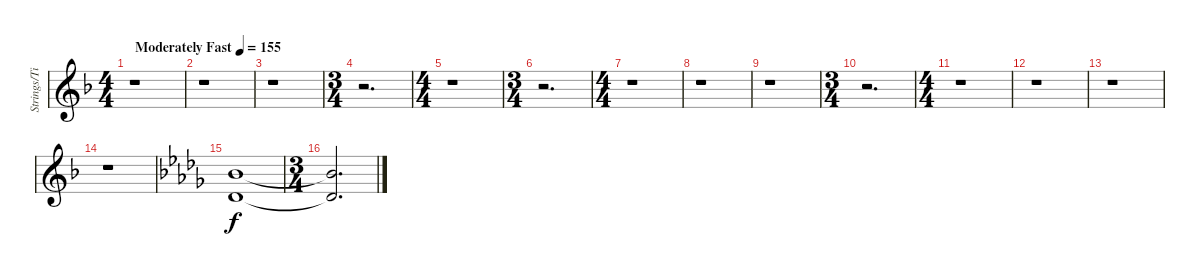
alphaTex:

\track ("Strings/Timpani/Bells/Harp" "Strings/Ti") {instrument stringensemble1}
\staff {score}
\tuning (D4 A3 F3 C3 G2 D2) {hide}
\ts (4 4)
\tempo (155 "Moderately Fast")
\clef g2
\ks dminor
r.1{dy f instrument stringensemble1} |
r.1 |
r.1 |
\ts (3 4)
r.2{d} |
\ts (4 4)
r.1 |
\ts (3 4)
r.2{d} |
\ts (4 4)
r.1 |
r.1 |
r.1 |
\ts (3 4)
r.2{d} |
\ts (4 4)
r.1 |
r.1 |
r.1 |
r.1 |
\ks bbminor
(13.2 8.3).1 |
\ts (3 4)
(13.2{t} 8.3{t}).2{d}
